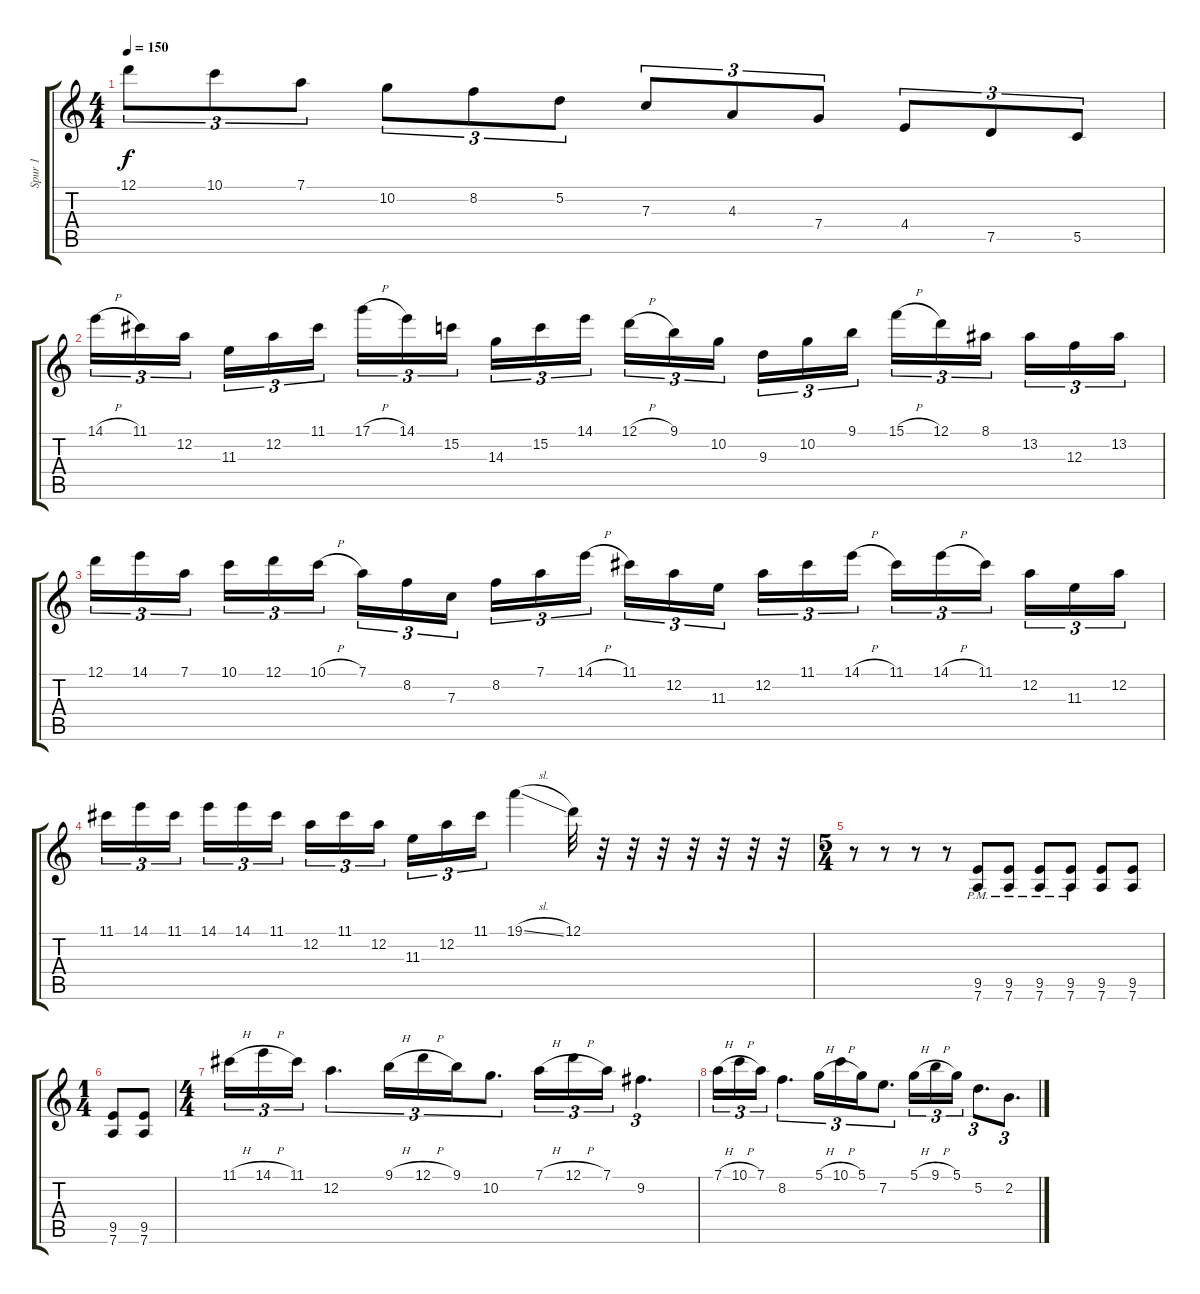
\track ("Spur 1" "Spur 1") {instrument distortionguitar}
\staff {score tabs}
\tuning (D4 A3 F3 C3 G2 D2) {hide}
\ts (4 4)
\tempo 150
\clef g2
\ks c
12.1.8{tu (3 2) dy f} 10.1.8{tu (3 2)} 7.1.8{tu (3 2)} 10.2.8{tu (3 2)} 8.2.8{tu (3 2)} 5.2.8{tu (3 2)} 7.3.8{tu (3 2)} 4.3.8{tu (3 2)} 7.4.8{tu (3 2)} 4.4.8{tu (3 2)} 7.5.8{tu (3 2)} 5.5.8{tu (3 2)} |
14.1{h}.16{tu (3 2)} 11.1.16{tu (3 2)} 12.2.16{tu (3 2) beam splitsecondary} 11.3.16{tu (3 2)} 12.2.16{tu (3 2)} 11.1.16{tu (3 2)} 17.1{h}.16{tu (3 2)} 14.1.16{tu (3 2)} 15.2.16{tu (3 2) beam splitsecondary} 14.3.16{tu (3 2)} 15.2.16{tu (3 2)} 14.1.16{tu (3 2)} 12.1{h}.16{tu (3 2)} 9.1.16{tu (3 2)} 10.2.16{tu (3 2) beam splitsecondary} 9.3.16{tu (3 2)} 10.2.16{tu (3 2)} 9.1.16{tu (3 2)} 15.1{h}.16{tu (3 2)} 12.1.16{tu (3 2)} 8.1.16{tu (3 2) beam splitsecondary} 13.2.16{tu (3 2)} 12.3.16{tu (3 2)} 13.2.16{tu (3 2)} |
12.1.16{tu (3 2)} 14.1.16{tu (3 2)} 7.1.16{tu (3 2) beam splitsecondary} 10.1.16{tu (3 2)} 12.1.16{tu (3 2)} 10.1{h}.16{tu (3 2)} 7.1.16{tu (3 2)} 8.2.16{tu (3 2)} 7.3.16{tu (3 2) beam splitsecondary} 8.2.16{tu (3 2)} 7.1.16{tu (3 2)} 14.1{h}.16{tu (3 2)} 11.1.16{tu (3 2)} 12.2.16{tu (3 2)} 11.3.16{tu (3 2) beam splitsecondary} 12.2.16{tu (3 2)} 11.1.16{tu (3 2)} 14.1{h}.16{tu (3 2)} 11.1.16{tu (3 2)} 14.1{h}.16{tu (3 2)} 11.1.16{tu (3 2) beam splitsecondary} 12.2.16{tu (3 2)} 11.3.16{tu (3 2)} 12.2.16{tu (3 2)} |
11.1.16{tu (3 2)} 14.1.16{tu (3 2)} 11.1.16{tu (3 2) beam splitsecondary} 14.1.16{tu (3 2)} 14.1.16{tu (3 2)} 11.1.16{tu (3 2)} 12.2.16{tu (3 2)} 11.1.16{tu (3 2)} 12.2.16{tu (3 2) beam splitsecondary} 11.3.16{tu (3 2)} 12.2.16{tu (3 2)} 11.1.16{tu (3 2)} 19.1{sl}.4 12.1.32 r.32 r.32 r.32 r.32 r.32 r.32 r.32 |
\ts (5 4)
r.8 r.8 r.8 r.8 (9.5{pm} 7.6{pm}).8 (9.5{pm} 7.6{pm}).8 (9.5{pm} 7.6{pm}).8 (9.5{pm} 7.6{pm}).8 (9.5 7.6).8 (9.5 7.6).8 |
\ts (1 4)
(9.5 7.6).8 (9.5 7.6).8 |
\ts (4 4)
11.1{h}.16{tu (3 2)} 14.1{h}.16{tu (3 2)} 11.1.16{tu (3 2)} 12.2.4{d tu (3 2)} 9.1{h}.16{tu (3 2)} 12.1{h}.16{tu (3 2)} 9.1.16{tu (3 2)} 10.2.8{d tu (3 2)} 7.1{h}.16{tu (3 2)} 12.1{h}.16{tu (3 2)} 7.1.16{tu (3 2)} 9.2.4{d tu (3 2)} |
7.1{h}.16{tu (3 2)} 10.1{h}.16{tu (3 2)} 7.1.16{tu (3 2)} 8.2.4{d tu (3 2)} 5.1{h}.16{tu (3 2)} 10.1{h}.16{tu (3 2)} 5.1.16{tu (3 2)} 7.2.8{d tu (3 2)} 5.1{h}.16{tu (3 2)} 9.1{h}.16{tu (3 2)} 5.1.16{tu (3 2)} 5.2.8{d tu (3 2)} 2.2{sl}.8{d tu (3 2)}
